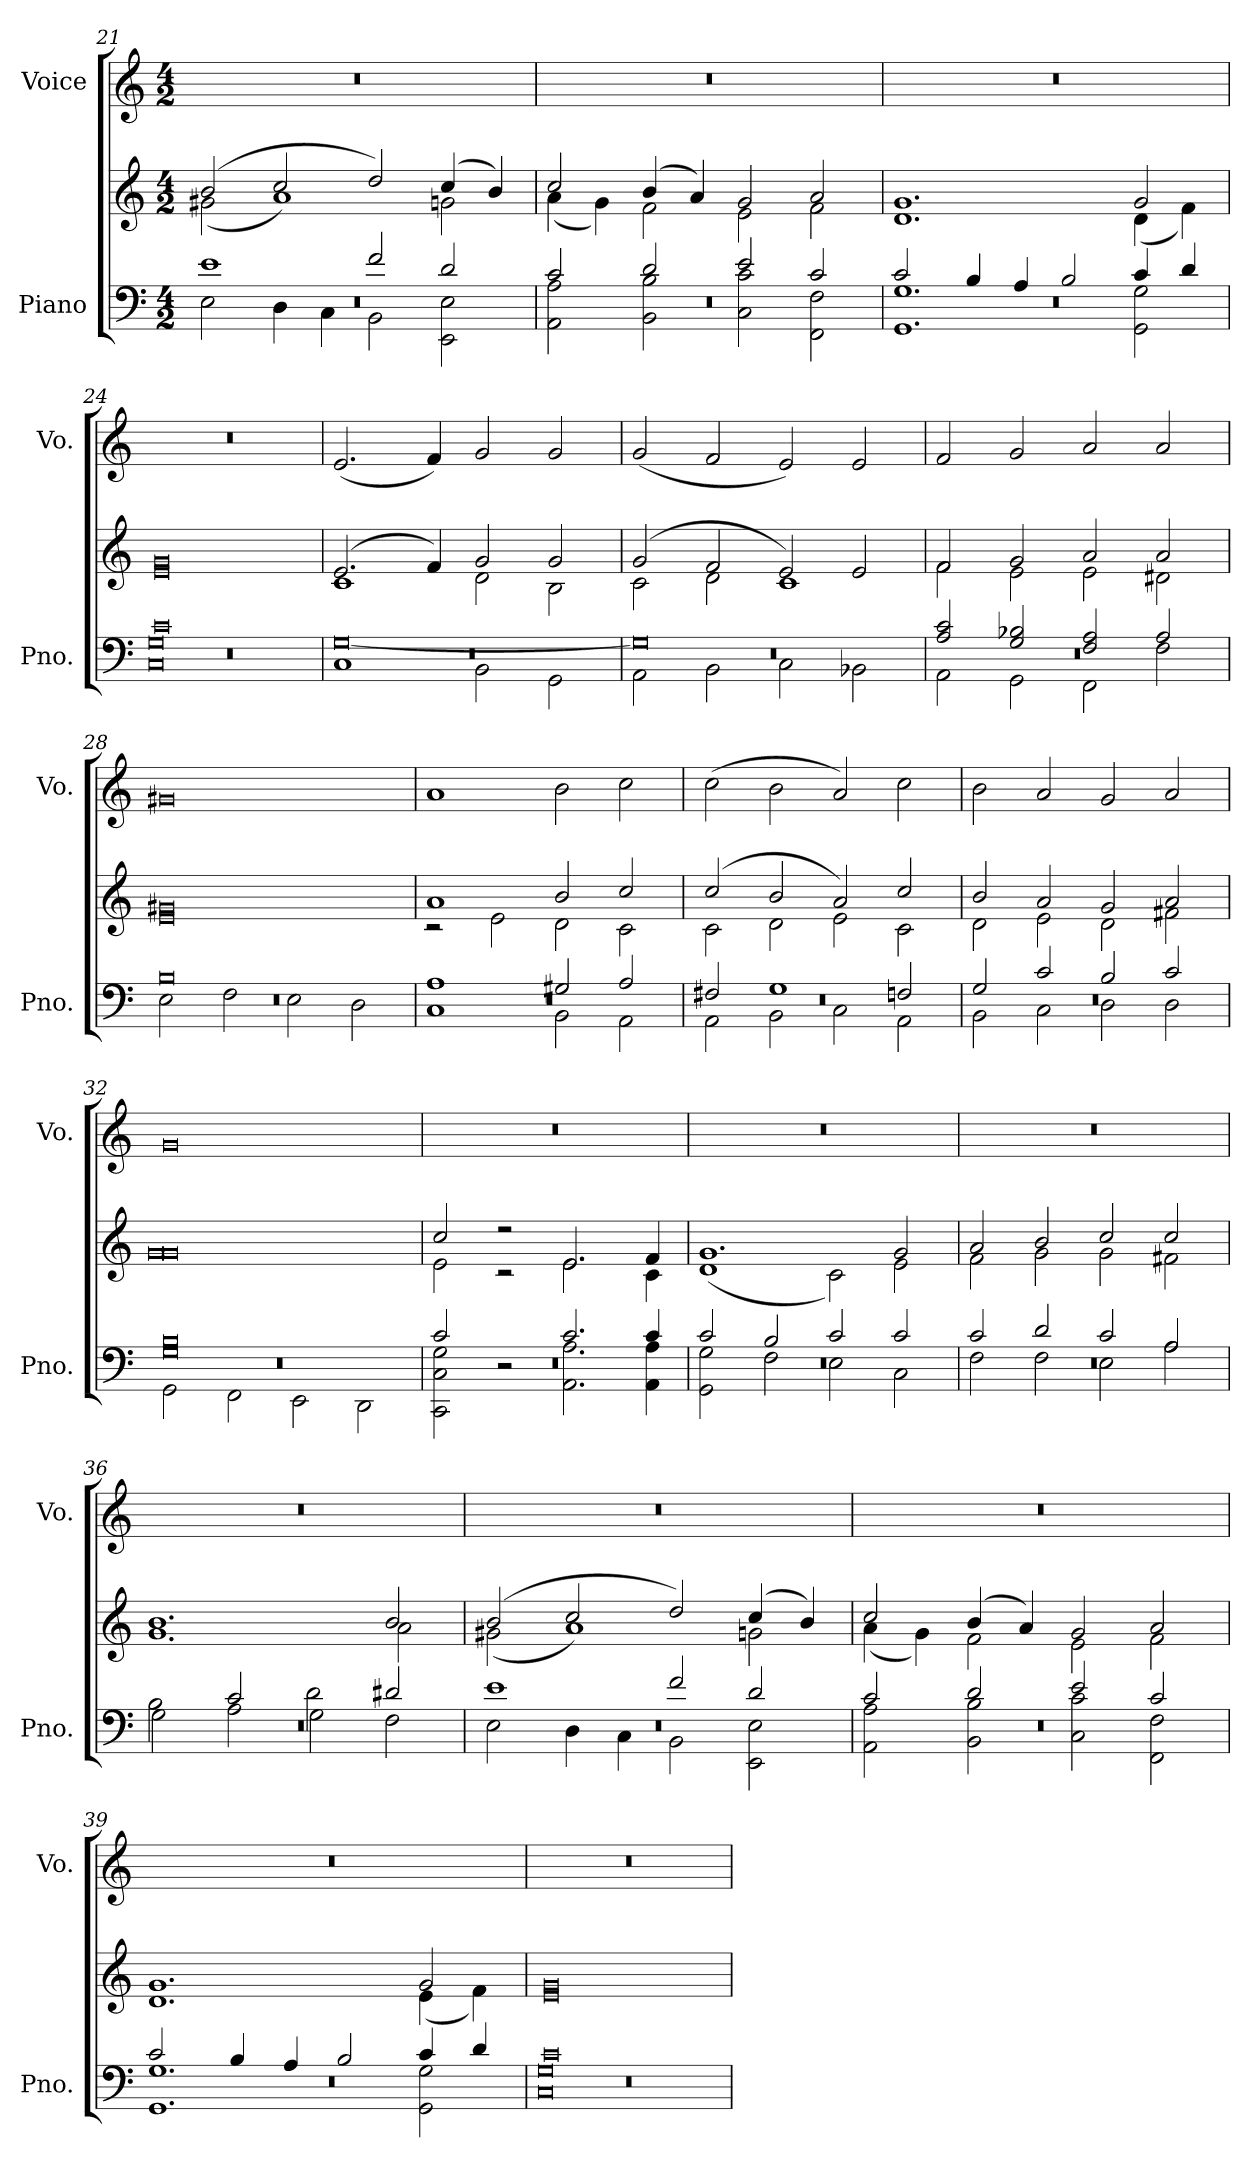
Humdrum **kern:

**kern	**kern	**kern
*part2	*part2	*part1
*staff3	*staff2	*staff1
*I"Piano	*	*I"Voice
*I'Pno.	*	*I'Vo.
*clefF4	*clefG2	*clefG2
*k[]	*k[]	*k[]
*C:	*C:	*C:
*M4/2	*M4/2	*M4/2
=21	=21	=21
*^	*^	*
*	*^	*	*	*
0r	1e	2E\	(2b/	(2g#X\	0r
.	.	4D\	2cc/	1a)	.
.	.	4C\	.	.	.
.	2f/	2BB\	2dd/)	.	.
.	2d/	2EE\ 2E\	(4cc/	2gn\	.
.	.	.	4b/)	.	.
=22	=22	=22	=22	=22	=22
0r	2c/	2AA\ 2A\	2cc/	(4a\	0r
.	.	.	.	4g\)	.
.	2d/	2BB\ 2B\	(4b/	2f\	.
.	.	.	4a/)	.	.
.	2e/	2C\ 2c\	2g/	2e\	.
.	2c/	2FF\ 2F\	2a/	2f\	.
!!LO:PB:g=z
=23	=23	=23	=23	=23	=23
0r	2c/	1.GG 1.G	1.g	1.d	0r
.	4B/	.	.	.	.
.	4A/	.	.	.	.
.	2B/	.	.	.	.
.	4c/	2GG\ 2G\	2g/	(4d\	.
.	4d/	.	.	4f\)	.
=24	=24	=24	=24	=24	=24
0r	0c	0C 0G	0g	0e	0r
=25	=25	=25	=25	=25	=25
0r	[0G	1C	(2.e/	1c	(2.e/
.	.	.	4f/)	.	4f/)
.	.	2BB\	2g/	2d\	2g/
.	.	2GG\	2g/	2B\	2g/
=26	=26	=26	=26	=26	=26
0r	0G]	2AA\	(2g/	2c\	(2g/
.	.	2BB\	2f/	2d\	2f/
.	.	2C\	2e/)	1c	2e/)
.	.	2BB-X\	2e/	.	2e/
=27	=27	=27	=27	=27	=27
0r	2A/ 2c/	2AA\	2f/	2f\	2f/
.	2G/ 2B-X/	2GG\	2g/	2e\	2g/
.	2F/ 2A/	2FF\	2a/	2e\	2a/
.	2A/	2F\	2a/	2d#X\	2a/
=28	=28	=28	=28	=28	=28
0r	0B	2E\	0g#X	0e	0g#X
.	.	2F\	.	.	.
.	.	2E\	.	.	.
.	.	2D\	.	.	.
=29	=29	=29	=29	=29	=29
0r	1A	1C	1a	2r	1a
.	.	.	.	2e\	.
.	2G#X/	2BB\	2b/	2d\	2b\
.	2A/	2AA\	2cc/	2c\	2cc\
!!LO:LB:g=z
=30	=30	=30	=30	=30	=30
0r	2F#X/	2AA\	(2cc/	2c\	(2cc\
.	1G	2BB\	2b/	2d\	2b\
.	.	2C\	2a/)	2e\	2a/)
.	2Fn/	2AA\	2cc/	2c\	2cc\
=31	=31	=31	=31	=31	=31
0r	2G/	2BB\	2b/	2d\	2b\
.	2c/	2C\	2a/	2e\	2a/
.	2B/	2D\	2g/	2d\	2g/
.	2c/	2D\	2a/	2f#X\	2a/
=32	=32	=32	=32	=32	=32
0r	0G 0B	2GG\	0g	0g	0g
.	.	2FF\	.	.	.
.	.	2EE\	.	.	.
.	.	2DD\	.	.	.
=33	=33	=33	=33	=33	=33
0r	2c/	2CC\ 2C\ 2G\	2cc/	2e\	0r
.	2r	2r	2r	2r	.
.	2.c/	2.AA\ 2.A\	2.e/	2.e\	.
.	4c/	4AA\ 4A\	4f/	4c\	.
=34	=34	=34	=34	=34	=34
0r	2c/	2GG\ 2G\	1.g	(1d	0r
.	2B/	2F\	.	.	.
.	2c/	2E\	.	2c\)	.
.	2c/	2C\	2g/	2e\	.
=35	=35	=35	=35	=35	=35
0r	2c/	2F\	2a/	2f\	0r
.	2d/	2F\	2b/	2g\	.
.	2c/	2E\	2cc/	2g\	.
.	2A/	2A\	2cc/	2f#X\	.
=36	=36	=36	=36	=36	=36
0r	2B\	2G\	1.b	1.g	0r
.	2c/	2A\	.	.	.
.	2d\	2G\	.	.	.
.	2d#X/	2F\	2b/	2a\	.
!!LO:LB:g=z
=37	=37	=37	=37	=37	=37
0r	1e	2E\	(2b/	(2g#X\	0r
.	.	4D\	2cc/	1a)	.
.	.	4C\	.	.	.
.	2f/	2BB\	2dd/)	.	.
.	2d/	2EE\ 2E\	(4cc/	2gn\	.
.	.	.	4b/)	.	.
=38	=38	=38	=38	=38	=38
0r	2c/	2AA\ 2A\	2cc/	(4a\	0r
.	.	.	.	4g\)	.
.	2d/	2BB\ 2B\	(4b/	2f\	.
.	.	.	4a/)	.	.
.	2e/	2C\ 2c\	2g/	2e\	.
.	2c/	2FF\ 2F\	2a/	2f\	.
=39	=39	=39	=39	=39	=39
0r	2c/	1.GG 1.G	1.g	1.d	0r
.	4B/	.	.	.	.
.	4A/	.	.	.	.
.	2B/	.	.	.	.
.	4c/	2GG\ 2G\	2g/	(4e\	.
.	4d/	.	.	4f\)	.
=40	=40	=40	=40	=40	=40
0r	0c	0C 0G	0g	0e	0r
*v	*v	*v	*	*	*
*	*v	*v	*
=	=	=
*-	*-	*-
